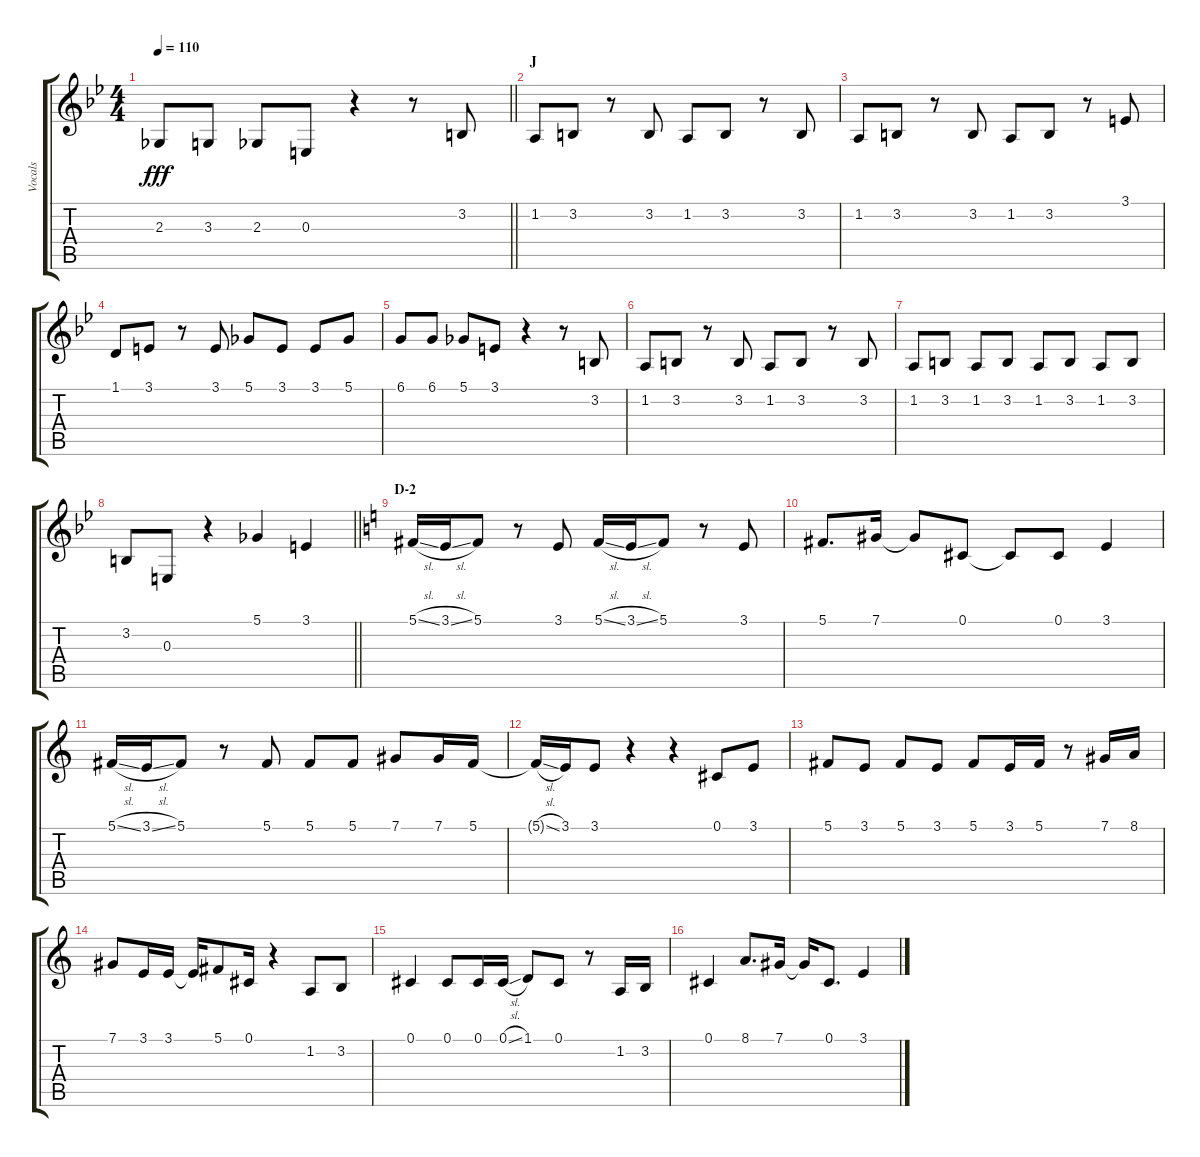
\track ("Vocals" "Vocals") {instrument voiceoohs}
\staff {score tabs}
\tuning (Db4 Ab3 E3 B2 Gb2 B1) {hide}
\ts (4 4)
\tempo 110
\clef g2
\barLineRight lightlight
\ks bb
2.3.8{dy fff} 3.3.8 2.3.8 0.3.8 r.4 r.8 3.2.8 |
\section ("" "J")
1.2.8 3.2.8 r.8 3.2.8 1.2.8 3.2.8 r.8 3.2.8 |
1.2.8 3.2.8 r.8 3.2.8 1.2.8 3.2.8 r.8 3.1.8 |
1.1.8 3.1.8 r.8 3.1.8 5.1.8 3.1.8 3.1.8 5.1.8 |
6.1.8 6.1.8 5.1.8 3.1.8 r.4 r.8 3.2.8 |
1.2.8 3.2.8 r.8 3.2.8 1.2.8 3.2.8 r.8 3.2.8 |
1.2.8 3.2.8 1.2.8 3.2.8 1.2.8 3.2.8 1.2.8 3.2.8 |
\barLineRight lightlight
3.2.8 0.3.8 r.4 5.1.4 3.1.4 |
\section ("" "D-2")
\ks c
5.1{sl}.16 3.1{sl}.16 5.1.8 r.8 3.1.8 5.1{sl}.16 3.1{sl}.16 5.1.8 r.8 3.1.8 |
5.1.8{d} 7.1.16 7.1{t}.8 0.1.8 0.1{t}.8 0.1.8 3.1.4 |
5.1{sl}.16 3.1{sl}.16 5.1.8 r.8 5.1.8 5.1.8 5.1.8 7.1.8 7.1.16 5.1.16 |
5.1{sl t}.16 3.1.16 3.1.8 r.4 r.4 0.1.8 3.1.8 |
5.1.8 3.1.8 5.1.8 3.1.8 5.1.8 3.1.16 5.1.16 r.8 7.1.16 8.1.16 |
7.1.8 3.1.16 3.1.16 3.1{t}.16 5.1.8 0.1.16 r.4 1.2.8 3.2.8 |
0.1.4 0.1.8 0.1.16 0.1{sl}.16 1.1.8 0.1.8 r.8 1.2.16 3.2.16 |
0.1.4 8.1.8{d} 7.1.16 7.1{t}.16 0.1.8{d} 3.1.4
